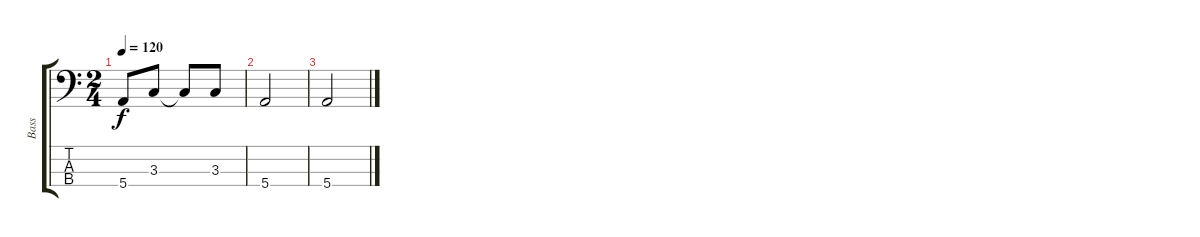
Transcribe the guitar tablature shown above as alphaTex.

\track ("Bass" "Bass") {instrument electricbassfinger}
\staff {score tabs}
\tuning (G2 D2 A1 E1) {hide}
\ts (2 4)
\tempo 120
\clef f4
\ks aminor
5.4.8{dy f} 3.3.8 3.3{t}.8 3.3.8 |
5.4.2 |
5.4.2
